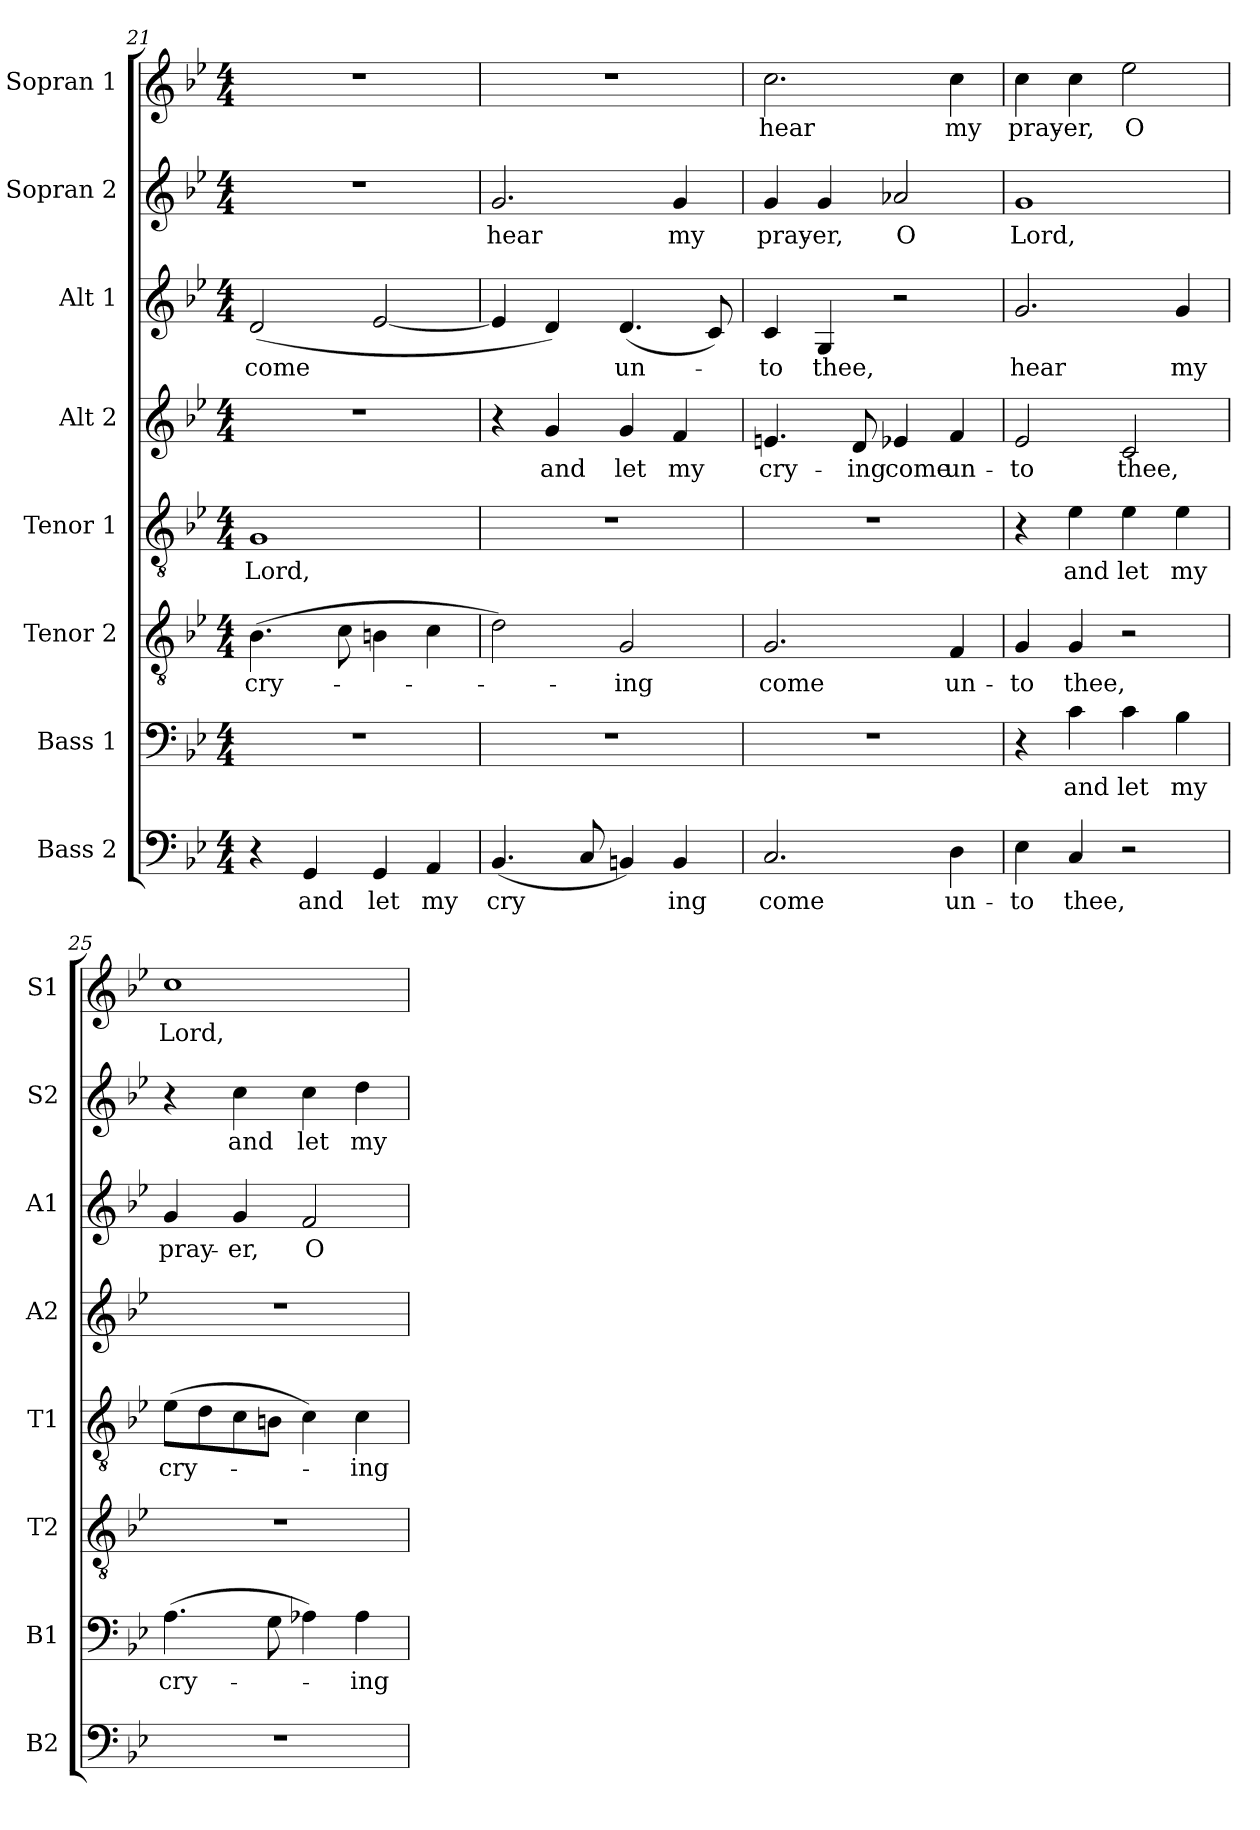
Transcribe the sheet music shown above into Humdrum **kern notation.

**kern	**text	**kern	**text	**kern	**text	**kern	**text	**kern	**text	**kern	**text	**kern	**text	**kern	**text
*part8	*part8	*part7	*part7	*part6	*part6	*part5	*part5	*part4	*part4	*part3	*part3	*part2	*part2	*part1	*part1
*staff8	*staff8	*staff7	*staff7	*staff6	*staff6	*staff5	*staff5	*staff4	*staff4	*staff3	*staff3	*staff2	*staff2	*staff1	*staff1
*I"Bass 2	*	*I"Bass 1	*	*I"Tenor 2	*	*I"Tenor 1	*	*I"Alt 2	*	*I"Alt 1	*	*I"Sopran 2	*	*I"Sopran 1	*
*I'B2	*	*I'B1	*	*I'T2	*	*I'T1	*	*I'A2	*	*I'A1	*	*I'S2	*	*I'S1	*
*clefF4	*	*clefF4	*	*clefGv2	*	*clefGv2	*	*clefG2	*	*clefG2	*	*clefG2	*	*clefG2	*
*k[b-e-]	*	*k[b-e-]	*	*k[b-e-]	*	*k[b-e-]	*	*k[b-e-]	*	*k[b-e-]	*	*k[b-e-]	*	*k[b-e-]	*
*M4/4	*	*M4/4	*	*M4/4	*	*M4/4	*	*M4/4	*	*M4/4	*	*M4/4	*	*M4/4	*
=21	=21	=21	=21	=21	=21	=21	=21	=21	=21	=21	=21	=21	=21	=21	=21
!	!	!	!	!	!LO:LY:b	!	!LO:LY:b	!	!	!	!LO:LY:b	!	!	!	!
4r	.	1r	.	(>4.B-\	cry-	1G	Lord,	1r	.	(<2d/	come	1r	.	1r	.
!	!LO:LY:b	!	!	!	!	!	!	!	!	!	!	!	!	!	!
4GG/	and	.	.	.	.	.	.	.	.	.	.	.	.	.	.
.	.	.	.	8c\	.	.	.	.	.	.	.	.	.	.	.
!	!LO:LY:b	!	!	!	!	!	!	!	!	!	!	!	!	!	!
4GG/	let	.	.	4Bn\	.	.	.	.	.	[2e-/	.	.	.	.	.
!	!LO:LY:b	!	!	!	!	!	!	!	!	!	!	!	!	!	!
4AA/	my	.	.	4c\	.	.	.	.	.	.	.	.	.	.	.
=22	=22	=22	=22	=22	=22	=22	=22	=22	=22	=22	=22	=22	=22	=22	=22
!	!LO:LY:b	!	!	!	!	!	!	!	!	!	!	!	!LO:LY:b	!	!
(<4.BB-/	cry	1r	.	2d\)	.	1r	.	4r	.	4e-/]	.	2.g/	hear	1r	.
!	!	!	!	!	!	!	!	!	!LO:LY:b	!	!	!	!	!	!
.	.	.	.	.	.	.	.	4g/	and	4d/)	.	.	.	.	.
8C/	.	.	.	.	.	.	.	.	.	.	.	.	.	.	.
!	!	!	!	!	!LO:LY:b	!	!	!	!LO:LY:b	!	!LO:LY:b	!	!	!	!
4BBn/)	.	.	.	2G/	-ing	.	.	4g/	let	(<4.d/	un-	.	.	.	.
!	!LO:LY:b	!	!	!	!	!	!	!	!LO:LY:b	!	!	!	!LO:LY:b	!	!
4BB/	ing	.	.	.	.	.	.	4f/	my	.	.	4g/	my	.	.
.	.	.	.	.	.	.	.	.	.	8c/)	.	.	.	.	.
=23	=23	=23	=23	=23	=23	=23	=23	=23	=23	=23	=23	=23	=23	=23	=23
!	!LO:LY:b	!	!	!	!LO:LY:b	!	!	!	!LO:LY:b	!	!LO:LY:b	!	!LO:LY:b	!	!LO:LY:b
2.C/	come	1r	.	2.G/	come	1r	.	4.en/	cry-	4c/	-to	4g/	pray-	2.cc\	hear
!	!	!	!	!	!	!	!	!	!	!	!LO:LY:b	!	!LO:LY:b	!	!
.	.	.	.	.	.	.	.	.	.	4G/	thee,	4g/	-er,	.	.
!	!	!	!	!	!	!	!	!	!LO:LY:b	!	!	!	!	!	!
.	.	.	.	.	.	.	.	8d/	-ing	.	.	.	.	.	.
!	!	!	!	!	!	!	!	!	!LO:LY:b	!	!	!	!LO:LY:b	!	!
.	.	.	.	.	.	.	.	4e-X/	come	2r	.	2a-X/	O	.	.
!	!LO:LY:b	!	!	!	!LO:LY:b	!	!	!	!LO:LY:b	!	!	!	!	!	!LO:LY:b
4D\	un-	.	.	4F/	un-	.	.	4f/	un-	.	.	.	.	4cc\	my
=24	=24	=24	=24	=24	=24	=24	=24	=24	=24	=24	=24	=24	=24	=24	=24
!	!LO:LY:b	!	!	!	!LO:LY:b	!	!	!	!LO:LY:b	!	!LO:LY:b	!	!LO:LY:b	!	!LO:LY:b
4E-\	to	4r	.	4G/	to	4r	.	2e-/	to	2.g/	-hear	1g	Lord,	4cc\	pray-
!	!LO:LY:b	!	!LO:LY:b	!	!LO:LY:b	!	!LO:LY:b	!	!	!	!	!	!	!	!LO:LY:b
4C/	thee,	4c\	-and	4G/	thee,	4e-\	-and	.	.	.	.	.	.	4cc\	-er,
!	!	!	!LO:LY:b	!	!	!	!LO:LY:b	!	!LO:LY:b	!	!	!	!	!	!LO:LY:b
2r	.	4c\	let	2r	.	4e-\	let	2c/	thee,	.	.	.	.	2ee-\	O
!	!	!	!LO:LY:b	!	!	!	!LO:LY:b	!	!	!	!LO:LY:b	!	!	!	!
.	.	4B-\	my	.	.	4e-\	my	.	.	4g/	my	.	.	.	.
=25	=25	=25	=25	=25	=25	=25	=25	=25	=25	=25	=25	=25	=25	=25	=25
!	!	!	!LO:LY:b	!	!	!	!LO:LY:b	!	!	!	!LO:LY:b	!	!	!	!LO:LY:b
1r	.	(>4.A\	cry-	1r	.	(>8e-\L	cry-	1r	.	4g/	pray-	4r	.	1cc	Lord,
.	.	.	.	.	.	8d\	.	.	.	.	.	.	.	.	.
!	!	!	!	!	!	!	!	!	!	!	!LO:LY:b	!	!LO:LY:b	!	!
.	.	.	.	.	.	8c\	.	.	.	4g/	-er,	4cc\	and	.	.
.	.	8G\	.	.	.	8Bn\J	.	.	.	.	.	.	.	.	.
!	!	!	!	!	!	!	!	!	!	!	!LO:LY:b	!	!LO:LY:b	!	!
.	.	4A-X\)	.	.	.	4c\)	.	.	.	2f/	O	4cc\	let	.	.
!	!	!	!LO:LY:b	!	!	!	!LO:LY:b	!	!	!	!	!	!LO:LY:b	!	!
.	.	4A-\	-ing	.	.	4c\	-ing	.	.	.	.	4dd\	my	.	.
=	=	=	=	=	=	=	=	=	=	=	=	=	=	=	=
*-	*-	*-	*-	*-	*-	*-	*-	*-	*-	*-	*-	*-	*-	*-	*-
